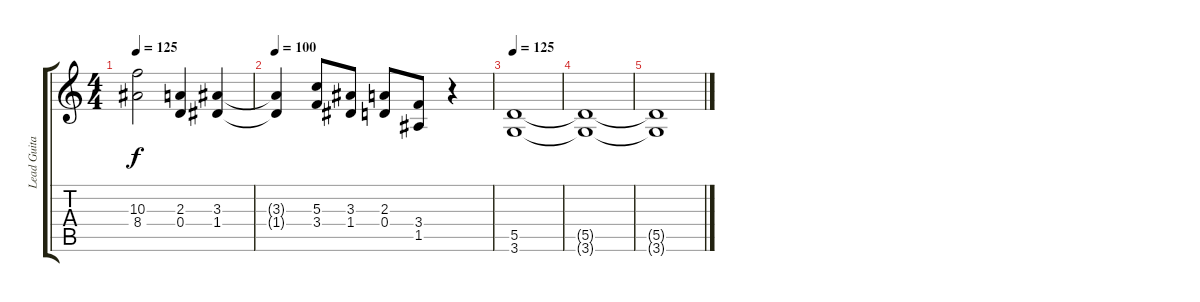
\track ("Lead Guitar" "Lead Guita") {instrument overdrivenguitar}
\staff {score tabs}
\tuning (E4 B3 G3 D3 A2 E2) {hide}
\ts (4 4)
\tempo 125
\clef g2
\ks c
(10.3 8.4).2{dy f} (2.3 0.4).4 (3.3 1.4).4 |
\tempo 100
(3.3{t} 1.4{t}).4 (5.3 3.4).8 (3.3 1.4).8 (2.3 0.4).8 (3.4 1.5).8 r.4 |
\tempo 125
(5.5 3.6).1 |
(5.5{t} 3.6{t}).1 |
(5.5{t} 3.6{t}).1
